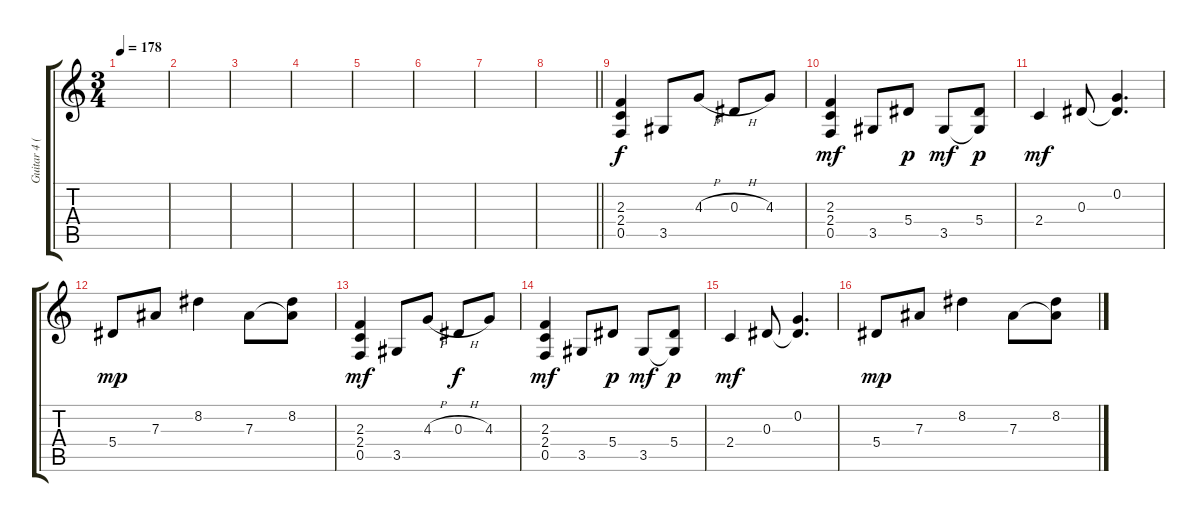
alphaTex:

\track ("Guitar 4 (Rhytm)" "Guitar 4 (") {instrument distortionguitar}
\staff {score tabs}
\tuning (C4 G3 Eb3 Bb2 F2 C2) {hide}
\ts (3 4)
\tempo 178
\clef g2
\ks c
|
|
|
|
|
|
|
\barLineRight lightlight
|
(2.3 2.4 0.5).4{volume 12 balance 4 instrument distortionguitar} 3.5.8 4.3{h}.8 0.3{h}.8{dy f} 4.3.8 |
(2.3 2.4 0.5).4{dy mf} 3.5.8 5.4.8{dy p} 3.5.8{dy mf} (5.4 3.5{t}).8{dy p} |
2.4.4{dy mf} 0.3.8 (0.2 0.3{t}).4{d} |
5.4.8{dy mp} 7.3.8 8.2.4 7.3.8 (8.2 7.3{t}).8 |
(2.3 2.4 0.5).4{dy mf} 3.5.8 4.3{h}.8 0.3{h}.8{dy f} 4.3.8 |
(2.3 2.4 0.5).4{dy mf} 3.5.8 5.4.8{dy p} 3.5.8{dy mf} (5.4 3.5{t}).8{dy p} |
2.4.4{dy mf} 0.3.8 (0.2 0.3{t}).4{d} |
5.4.8{dy mp} 7.3.8 8.2.4 7.3.8 (8.2 7.3{t}).8
